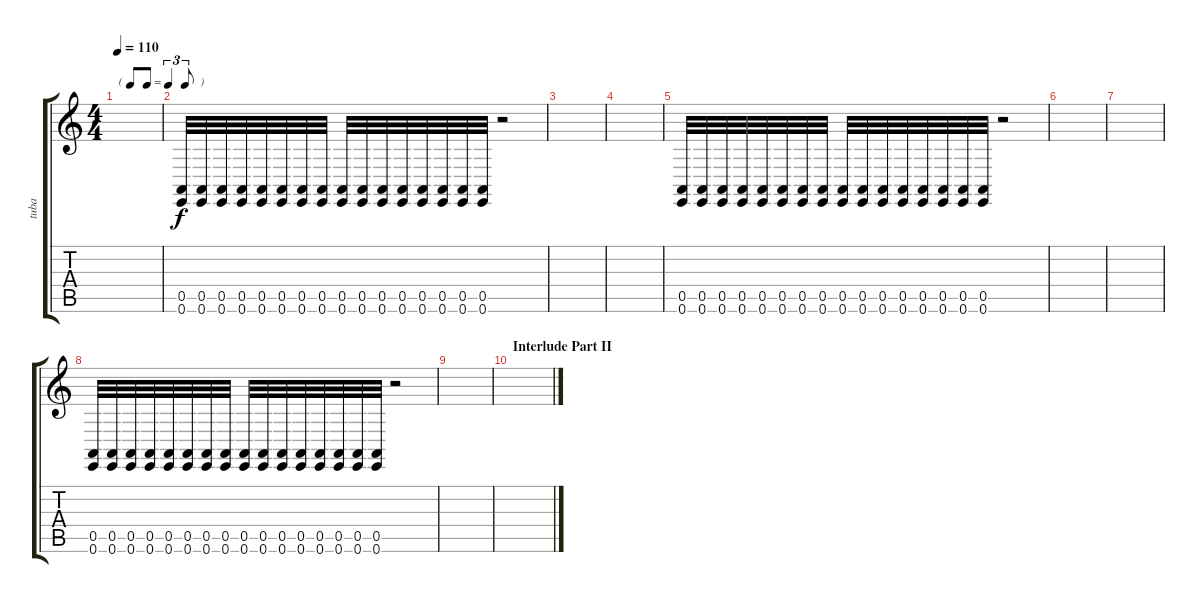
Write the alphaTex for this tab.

\track ("tuba" "tuba") {instrument tuba}
\staff {score tabs}
\tuning (E4 B3 G3 D3 A2 E2) {hide}
\ts (4 4)
\tf triplet8th
\tempo 110
\clef g2
\ks c
|
(0.5 0.6).32 (0.5 0.6).32 (0.5 0.6).32 (0.5 0.6).32 (0.5 0.6).32 (0.5 0.6).32 (0.5 0.6).32 (0.5 0.6).32 (0.5 0.6).32 (0.5 0.6).32 (0.5 0.6).32 (0.5 0.6).32 (0.5 0.6).32 (0.5 0.6).32 (0.5 0.6).32 (0.5 0.6).32 r.2 |
|
|
(0.5 0.6).32 (0.5 0.6).32 (0.5 0.6).32 (0.5 0.6).32 (0.5 0.6).32 (0.5 0.6).32 (0.5 0.6).32 (0.5 0.6).32 (0.5 0.6).32 (0.5 0.6).32 (0.5 0.6).32 (0.5 0.6).32 (0.5 0.6).32 (0.5 0.6).32 (0.5 0.6).32 (0.5 0.6).32 r.2 |
|
|
(0.5 0.6).32 (0.5 0.6).32 (0.5 0.6).32 (0.5 0.6).32 (0.5 0.6).32 (0.5 0.6).32 (0.5 0.6).32 (0.5 0.6).32 (0.5 0.6).32 (0.5 0.6).32 (0.5 0.6).32 (0.5 0.6).32 (0.5 0.6).32 (0.5 0.6).32 (0.5 0.6).32 (0.5 0.6).32 r.2 |
|
\section ("" "Interlude Part II")
